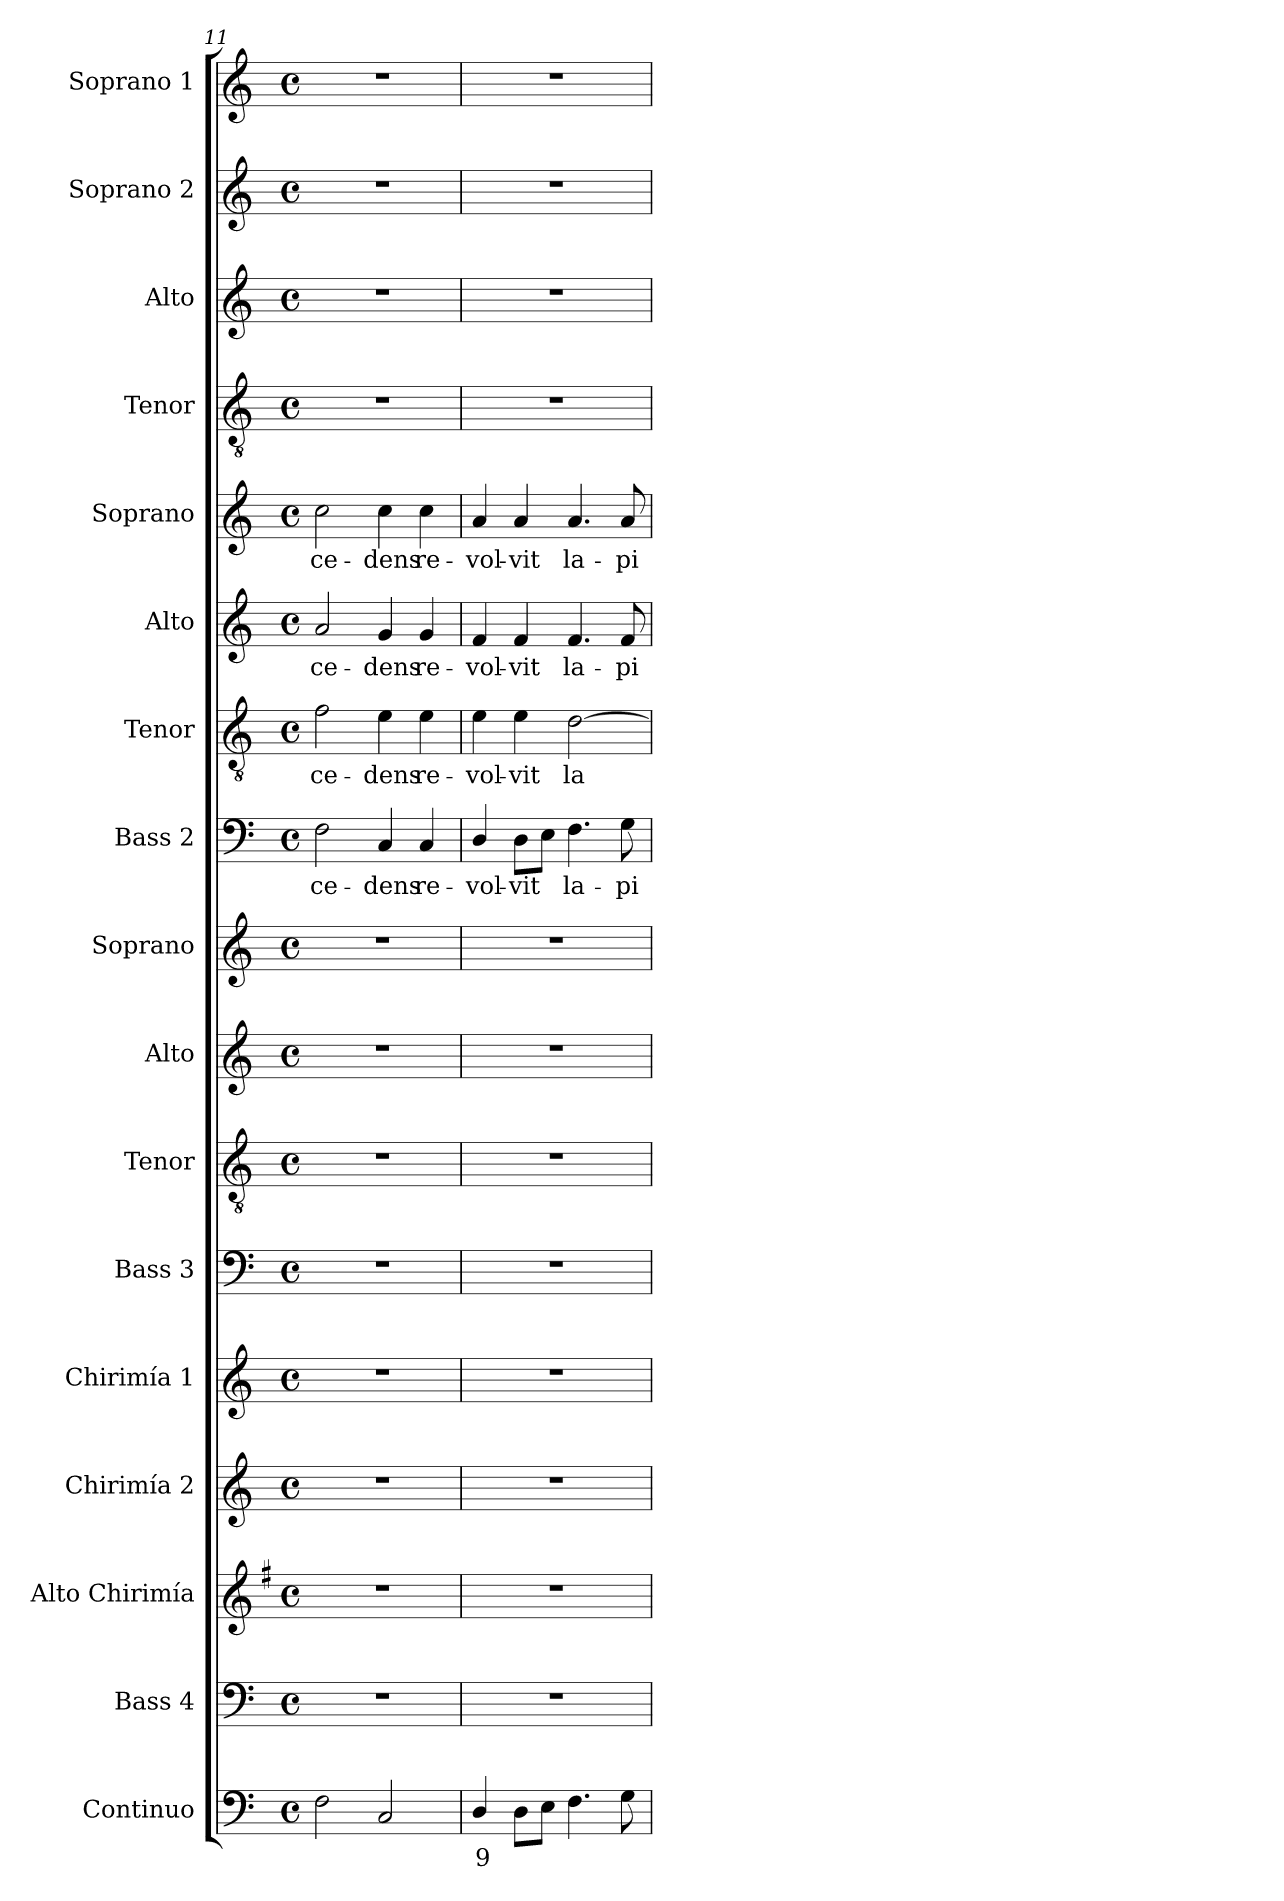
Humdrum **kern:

**kern	**text	**kern	**kern	**kern	**kern	**kern	**kern	**kern	**kern	**kern	**text	**kern	**text	**kern	**text	**kern	**text	**kern	**kern	**kern	**kern
*part17	*part17	*part16	*part15	*part14	*part13	*part12	*part11	*part10	*part9	*part8	*part8	*part7	*part7	*part6	*part6	*part5	*part5	*part4	*part3	*part2	*part1
*staff17	*staff17	*staff16	*staff15	*staff14	*staff13	*staff12	*staff11	*staff10	*staff9	*staff8	*staff8	*staff7	*staff7	*staff6	*staff6	*staff5	*staff5	*staff4	*staff3	*staff2	*staff1
*I"Continuo	*	*I"Bass  4	*I"Alto Chirimía	*I"Chirimía 2	*I"Chirimía 1	*I"Bass 3	*I"Tenor	*I"Alto	*I"Soprano	*I"Bass 2	*	*I"Tenor	*	*I"Alto	*	*I"Soprano	*	*I"Tenor	*I"Alto	*I"Soprano 2	*I"Soprano 1
*I'Cont.	*	*I'B4.	*I'Alt. Chi.	*I'Chi. 2	*I'Chi. 1	*I'B3.	*I'T.	*I'A.	*I'S.	*I'B2.	*	*I'T.	*	*I'A.	*	*I'S.	*	*I'T.	*I'A.	*I'S.	*I'S.
*clefF4	*	*clefF4	*clefG2	*clefG2	*clefG2	*clefF4	*clefGv2	*clefG2	*clefG2	*clefF4	*	*clefGv2	*	*clefG2	*	*clefG2	*	*clefGv2	*clefG2	*clefG2	*clefG2
*	*	*	*ITrd4c7	*	*	*	*ITrd7c12	*	*	*	*	*ITrd7c12	*	*	*	*	*	*ITrd7c12	*	*	*
*k[]	*	*k[]	*k[]	*k[]	*k[]	*k[]	*k[]	*k[]	*k[]	*k[]	*	*k[]	*	*k[]	*	*k[]	*	*k[]	*k[]	*k[]	*k[]
*C:	*	*C:	*C:	*C:	*C:	*C:	*C:	*C:	*C:	*C:	*	*C:	*	*C:	*	*C:	*	*C:	*C:	*C:	*C:
*M4/4	*	*M4/4	*M4/4	*M4/4	*M4/4	*M4/4	*M4/4	*M4/4	*M4/4	*M4/4	*	*M4/4	*	*M4/4	*	*M4/4	*	*M4/4	*M4/4	*M4/4	*M4/4
*met(c)	*	*met(c)	*met(c)	*met(c)	*met(c)	*met(c)	*met(c)	*met(c)	*met(c)	*met(c)	*	*met(c)	*	*met(c)	*	*met(c)	*	*met(c)	*met(c)	*met(c)	*met(c)
=11	=11	=11	=11	=11	=11	=11	=11	=11	=11	=11	=11	=11	=11	=11	=11	=11	=11	=11	=11	=11	=11
!	!	!	!	!	!	!	!	!	!	!	!LO:LY:b:color=#000000	!	!	!	!	!	!	!	!	!	!
!	!	!	!	!	!	!	!	!	!	!	!	!	!LO:LY:b:color=#000000	!	!	!	!	!	!	!	!
!	!	!	!	!	!	!	!	!	!	!	!	!	!	!	!LO:LY:b:color=#000000	!	!	!	!	!	!
!	!	!	!	!	!	!	!	!	!	!	!	!	!	!	!	!	!LO:LY:b:color=#000000	!	!	!	!
2Fi\	.	1r	1r	1r	1r	1r	1r	1r	1r	2Fi\	-ce-	2Fi\	-ce-	2ai/	-ce-	2cci\	-ce-	1r	1r	1r	1r
!	!	!	!	!	!	!	!	!	!	!	!LO:LY:b:color=#000000	!	!	!	!	!	!	!	!	!	!
!	!	!	!	!	!	!	!	!	!	!	!	!	!LO:LY:b:color=#000000	!	!	!	!	!	!	!	!
!	!	!	!	!	!	!	!	!	!	!	!	!	!	!	!LO:LY:b:color=#000000	!	!	!	!	!	!
!	!	!	!	!	!	!	!	!	!	!	!	!	!	!	!	!	!LO:LY:b:color=#000000	!	!	!	!
2Ci/	.	.	.	.	.	.	.	.	.	4Ci/	-dens	4Ei\	-dens	4gi/	-dens	4cci\	-dens	.	.	.	.
!	!	!	!	!	!	!	!	!	!	!	!LO:LY:b:color=#000000	!	!	!	!	!	!	!	!	!	!
!	!	!	!	!	!	!	!	!	!	!	!	!	!LO:LY:b:color=#000000	!	!	!	!	!	!	!	!
!	!	!	!	!	!	!	!	!	!	!	!	!	!	!	!LO:LY:b:color=#000000	!	!	!	!	!	!
!	!	!	!	!	!	!	!	!	!	!	!	!	!	!	!	!	!LO:LY:b:color=#000000	!	!	!	!
.	.	.	.	.	.	.	.	.	.	4Ci/	re-	4Ei\	re-	4gi/	re-	4cci\	re-	.	.	.	.
=12	=12	=12	=12	=12	=12	=12	=12	=12	=12	=12	=12	=12	=12	=12	=12	=12	=12	=12	=12	=12	=12
!	!LO:LY:b:color=#000000	!	!	!	!	!	!	!	!	!	!	!	!	!	!	!	!	!	!	!	!
!	!	!	!	!	!	!	!	!	!	!	!LO:LY:b:color=#000000	!	!	!	!	!	!	!	!	!	!
!	!	!	!	!	!	!	!	!	!	!	!	!	!LO:LY:b:color=#000000	!	!	!	!	!	!	!	!
!	!	!	!	!	!	!	!	!	!	!	!	!	!	!	!LO:LY:b:color=#000000	!	!	!	!	!	!
!	!	!	!	!	!	!	!	!	!	!	!	!	!	!	!	!	!LO:LY:b:color=#000000	!	!	!	!
4Di/	9	1r	1r	1r	1r	1r	1r	1r	1r	4Di/	-vol-	4Ei\	-vol-	4fi/	-vol-	4ai/	-vol-	1r	1r	1r	1r
!	!	!	!	!	!	!	!	!	!	!	!LO:LY:b:color=#000000	!	!	!	!	!	!	!	!	!	!
!	!	!	!	!	!	!	!	!	!	!	!	!	!LO:LY:b:color=#000000	!	!	!	!	!	!	!	!
!	!	!	!	!	!	!	!	!	!	!	!	!	!	!	!LO:LY:b:color=#000000	!	!	!	!	!	!
!	!	!	!	!	!	!	!	!	!	!	!	!	!	!	!	!	!LO:LY:b:color=#000000	!	!	!	!
8Di\L	.	.	.	.	.	.	.	.	.	8Di\L	-vit	4Ei\	-vit	4fi/	-vit	4ai/	-vit	.	.	.	.
8Ei\J	.	.	.	.	.	.	.	.	.	8Ei\J	.	.	.	.	.	.	.	.	.	.	.
!	!	!	!	!	!	!	!	!	!	!	!LO:LY:b:color=#000000	!	!	!	!	!	!	!	!	!	!
!	!	!	!	!	!	!	!	!	!	!	!	!	!LO:LY:b:color=#000000	!	!	!	!	!	!	!	!
!	!	!	!	!	!	!	!	!	!	!	!	!	!	!	!LO:LY:b:color=#000000	!	!	!	!	!	!
!	!	!	!	!	!	!	!	!	!	!	!	!	!	!	!	!	!LO:LY:b:color=#000000	!	!	!	!
4.Fi\	.	.	.	.	.	.	.	.	.	4.Fi\	la-	[>2Di\	la-	4.fi/	la-	4.ai/	la-	.	.	.	.
!	!	!	!	!	!	!	!	!	!	!	!LO:LY:b:color=#000000	!	!	!	!	!	!	!	!	!	!
!	!	!	!	!	!	!	!	!	!	!	!	!	!	!	!LO:LY:b:color=#000000	!	!	!	!	!	!
!	!	!	!	!	!	!	!	!	!	!	!	!	!	!	!	!	!LO:LY:b:color=#000000	!	!	!	!
8Gi\	.	.	.	.	.	.	.	.	.	8Gi\	-pi-	.	.	8fi/	-pi-	8ai/	-pi-	.	.	.	.
=	=	=	=	=	=	=	=	=	=	=	=	=	=	=	=	=	=	=	=	=	=
*-	*-	*-	*-	*-	*-	*-	*-	*-	*-	*-	*-	*-	*-	*-	*-	*-	*-	*-	*-	*-	*-
